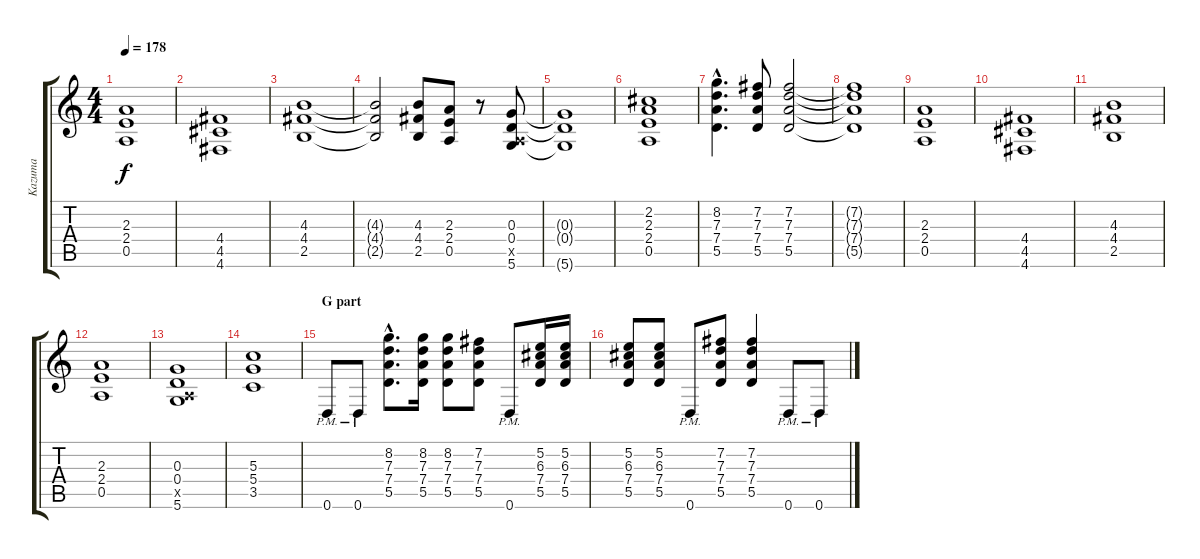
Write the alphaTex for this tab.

\track ("Kazuma" "Kazuma") {instrument distortionguitar}
\staff {score tabs}
\tuning (E4 B3 G3 D3 A2 D2) {hide}
\ts (4 4)
\tempo 178
\clef g2
\ks c
(2.3 2.4 0.5).1{dy f} |
(4.4 4.5 4.6).1 |
(4.3 4.4 2.5).1 |
(4.3{t} 4.4{t} 2.5{t}).2 (4.3 4.4 2.5).8 (2.3 2.4 0.5).8 r.8 (0.3 0.4 0.5{x} 5.6).8 |
(0.3{t} 0.4{t} 5.6{t}).1 |
(2.2 2.3 2.4 0.5).1 |
(8.2{hac} 7.3{hac} 7.4{hac} 5.5{hac}).4{d} (7.2 7.3 7.4 5.5).8 (7.2 7.3 7.4 5.5).2 |
(7.2{t} 7.3{t} 7.4{t} 5.5{t}).1 |
(2.3 2.4 0.5).1 |
(4.4 4.5 4.6).1 |
(4.3 4.4 2.5).1 |
(2.3 2.4 0.5).1 |
(0.3 0.4 0.5{x} 5.6).1 |
(5.3 5.4 3.5).1 |
\section ("" "G part")
0.6{pm}.8 0.6{pm}.8 (8.2{hac} 7.3{hac} 7.4{hac} 5.5{hac}).8{d} (8.2 7.3 7.4 5.5).16 (8.2 7.3 7.4 5.5).8 (7.2 7.3 7.4 5.5).8 0.6{pm}.8 (5.2 6.3 7.4 5.5).16 (5.2 6.3 7.4 5.5).16 |
(5.2 6.3 7.4 5.5).8 (5.2 6.3 7.4 5.5).8 0.6{pm}.8 (7.2 7.3 7.4 5.5).8 (7.2 7.3 7.4 5.5).4 0.6{pm}.8 0.6{pm}.8
